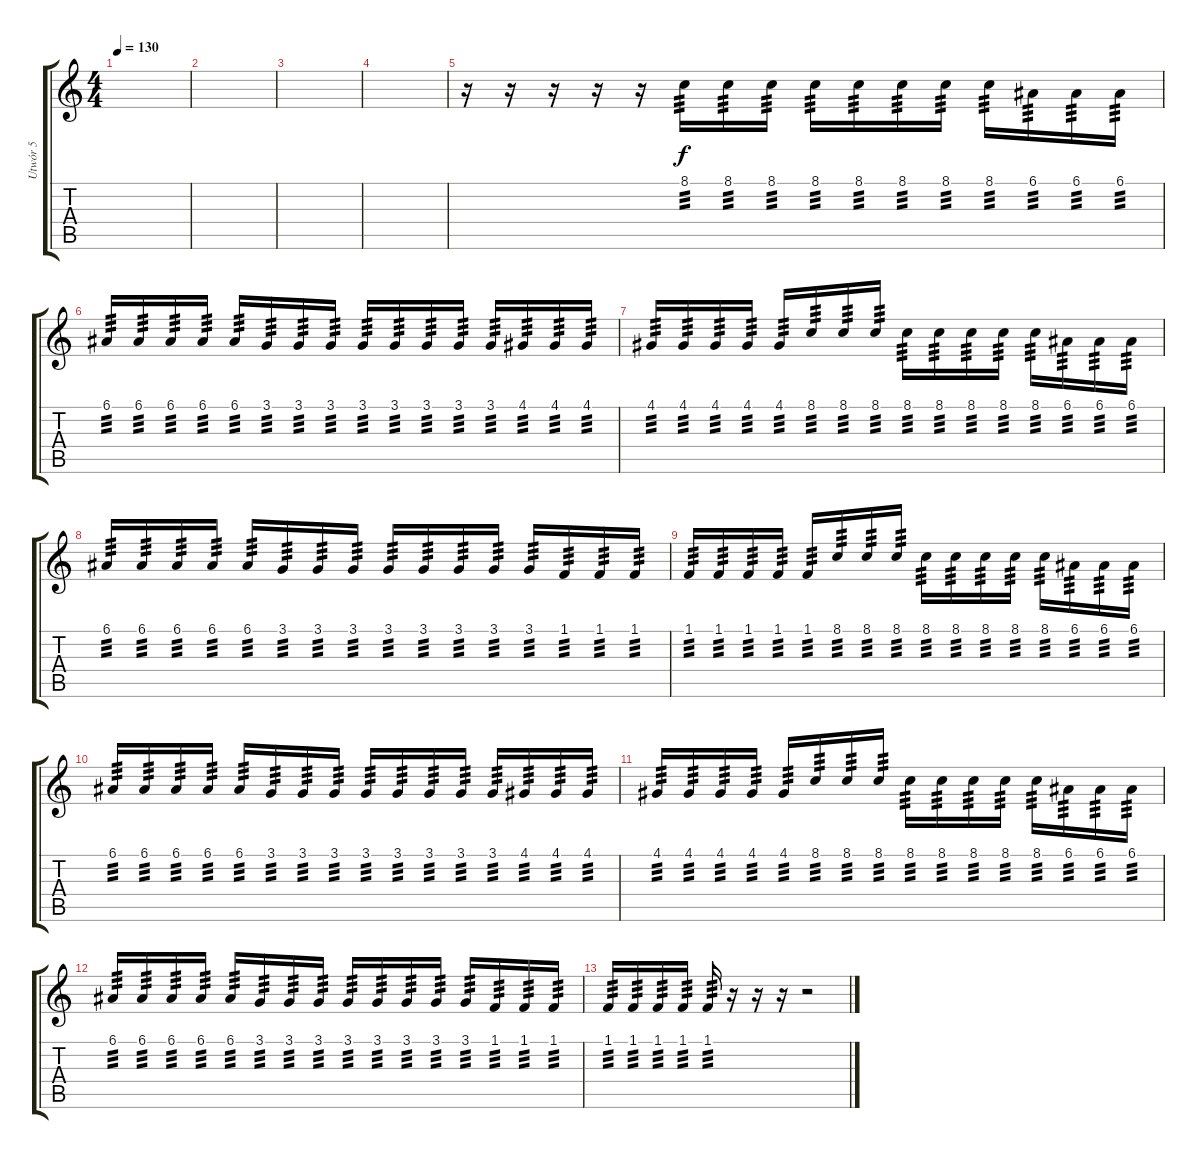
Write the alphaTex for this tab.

\track ("Utwór 5" "Utwór 5") {instrument koto}
\staff {score tabs}
\tuning (E4 B3 G3 D3 A2 E2) {hide}
\ts (4 4)
\tempo 130
\clef g2
\ks c
|
|
|
|
r.16 r.16 r.16 r.16 r.16 8.1.16{tp 3} 8.1.16{tp 3} 8.1.16{tp 3} 8.1.16{tp 3} 8.1.16{tp 3} 8.1.16{tp 3} 8.1.16{tp 3} 8.1.16{tp 3} 6.1.16{tp 3} 6.1.16{tp 3} 6.1.16{tp 3} |
6.1.16{tp 3} 6.1.16{tp 3} 6.1.16{tp 3} 6.1.16{tp 3} 6.1.16{tp 3} 3.1.16{tp 3} 3.1.16{tp 3} 3.1.16{tp 3} 3.1.16{tp 3} 3.1.16{tp 3} 3.1.16{tp 3} 3.1.16{tp 3} 3.1.16{tp 3} 4.1.16{tp 3} 4.1.16{tp 3} 4.1.16{tp 3} |
4.1.16{tp 3} 4.1.16{tp 3} 4.1.16{tp 3} 4.1.16{tp 3} 4.1.16{tp 3} 8.1.16{tp 3} 8.1.16{tp 3} 8.1.16{tp 3} 8.1.16{tp 3} 8.1.16{tp 3} 8.1.16{tp 3} 8.1.16{tp 3} 8.1.16{tp 3} 6.1.16{tp 3} 6.1.16{tp 3} 6.1.16{tp 3} |
6.1.16{tp 3} 6.1.16{tp 3} 6.1.16{tp 3} 6.1.16{tp 3} 6.1.16{tp 3} 3.1.16{tp 3} 3.1.16{tp 3} 3.1.16{tp 3} 3.1.16{tp 3} 3.1.16{tp 3} 3.1.16{tp 3} 3.1.16{tp 3} 3.1.16{tp 3} 1.1.16{tp 3} 1.1.16{tp 3} 1.1.16{tp 3} |
1.1.16{tp 3} 1.1.16{tp 3} 1.1.16{tp 3} 1.1.16{tp 3} 1.1.16{tp 3} 8.1.16{tp 3} 8.1.16{tp 3} 8.1.16{tp 3} 8.1.16{tp 3} 8.1.16{tp 3} 8.1.16{tp 3} 8.1.16{tp 3} 8.1.16{tp 3} 6.1.16{tp 3} 6.1.16{tp 3} 6.1.16{tp 3} |
6.1.16{tp 3} 6.1.16{tp 3} 6.1.16{tp 3} 6.1.16{tp 3} 6.1.16{tp 3} 3.1.16{tp 3} 3.1.16{tp 3} 3.1.16{tp 3} 3.1.16{tp 3} 3.1.16{tp 3} 3.1.16{tp 3} 3.1.16{tp 3} 3.1.16{tp 3} 4.1.16{tp 3} 4.1.16{tp 3} 4.1.16{tp 3} |
4.1.16{tp 3} 4.1.16{tp 3} 4.1.16{tp 3} 4.1.16{tp 3} 4.1.16{tp 3} 8.1.16{tp 3} 8.1.16{tp 3} 8.1.16{tp 3} 8.1.16{tp 3} 8.1.16{tp 3} 8.1.16{tp 3} 8.1.16{tp 3} 8.1.16{tp 3} 6.1.16{tp 3} 6.1.16{tp 3} 6.1.16{tp 3} |
6.1.16{tp 3} 6.1.16{tp 3} 6.1.16{tp 3} 6.1.16{tp 3} 6.1.16{tp 3} 3.1.16{tp 3} 3.1.16{tp 3} 3.1.16{tp 3} 3.1.16{tp 3} 3.1.16{tp 3} 3.1.16{tp 3} 3.1.16{tp 3} 3.1.16{tp 3} 1.1.16{tp 3} 1.1.16{tp 3} 1.1.16{tp 3} |
1.1.16{tp 3} 1.1.16{tp 3} 1.1.16{tp 3} 1.1.16{tp 3} 1.1.16{tp 3} r.16 r.16 r.16 r.2
